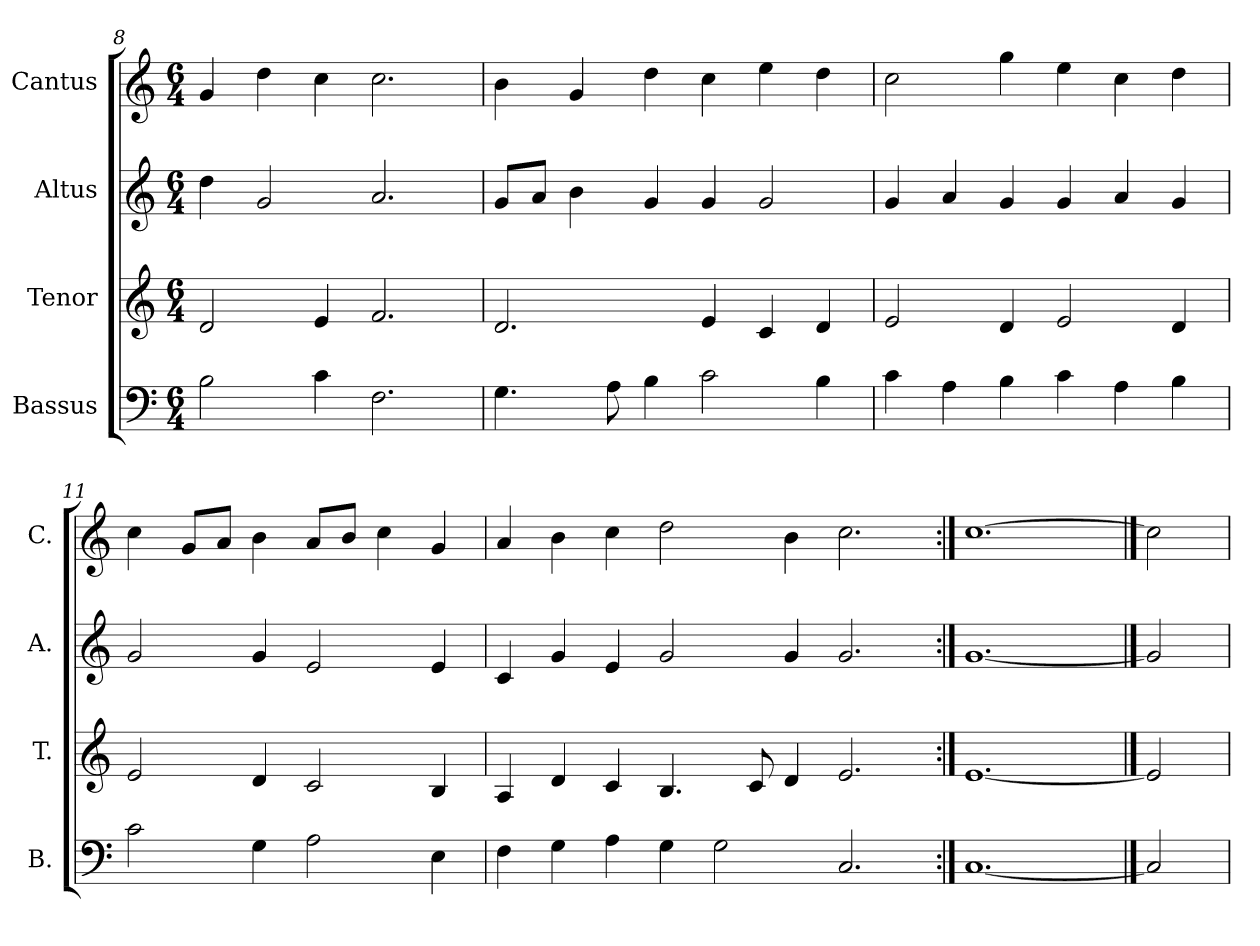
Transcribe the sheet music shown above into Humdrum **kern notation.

**kern	**kern	**kern	**kern
*part4	*part3	*part2	*part1
*staff4	*staff3	*staff2	*staff1
*I"Bassus	*I"Tenor	*I"Altus	*I"Cantus
*I'B.	*I'T.	*I'A.	*I'C.
*clefF4	*clefG2	*clefG2	*clefG2
*k[]	*k[]	*k[]	*k[]
*C:	*C:	*C:	*C:
*M6/4	*M6/4	*M6/4	*M6/4
=8	=8	=8	=8
2B\	2d/	4dd\	4g/
.	.	2g/	4dd\
4c\	4e/	.	4cc\
2.F\	2.f/	2.a/	2.cc\
=9	=9	=9	=9
4.G\	2.d/	8g/L	4b\
.	.	8a/J	.
.	.	4b\	4g/
8A\	.	.	.
4B\	.	4g/	4dd\
2c\	4e/	4g/	4cc\
.	4c/	2g/	4ee\
4B\	4d/	.	4dd\
=10	=10	=10	=10
4c\	2e/	4g/	2cc\
4A\	.	4a/	.
4B\	4d/	4g/	4gg\
4c\	2e/	4g/	4ee\
4A\	.	4a/	4cc\
4B\	4d/	4g/	4dd\
=11	=11	=11	=11
2c\	2e/	2g/	4cc\
.	.	.	8g/L
.	.	.	8a/J
4G\	4d/	4g/	4b\
2A\	2c/	2e/	8a/L
.	.	.	8b/J
.	.	.	4cc\
4E\	4B/	4e/	4g/
=12	=12	=12	=12
4F\	4A/	4c/	4a/
4G\	4d/	4g/	4b\
4A\	4c/	4e/	4cc\
4G\	4.B/	2g/	2dd\
2G\	.	.	.
.	8c/	.	.
.	4d/	4g/	4b\
2.C/	2.e/	2.g/	2.cc\
=13:|!	=13:|!	=13:|!	=13:|!
[1.C/	[1.e/	[1.g/	[1.cc\
==14	==14	==14	==14
2C/]	2e/]	2g/]	2cc\]
=	=	=	=
*-	*-	*-	*-
